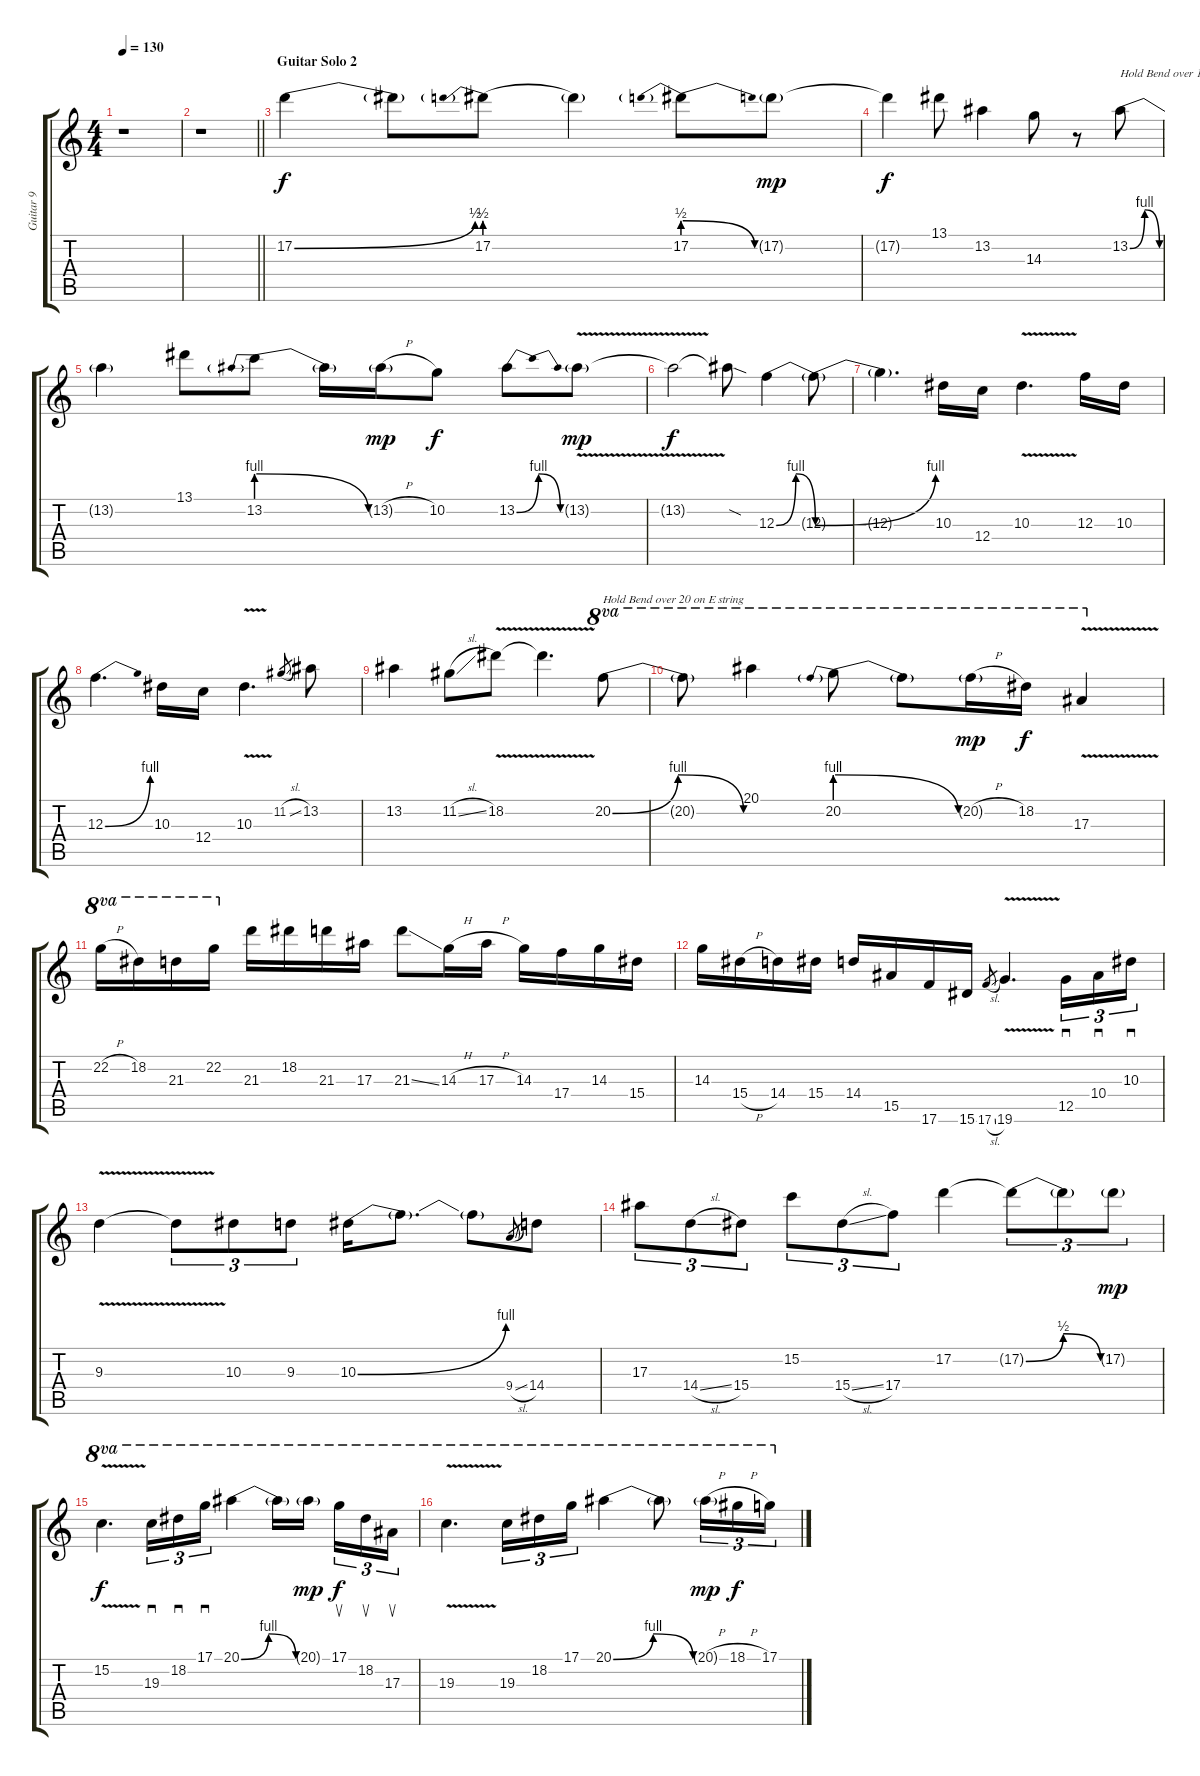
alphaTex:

\track ("Guitar 9" "Guitar 9") {instrument distortionguitar}
\staff {score tabs}
\tuning (D4 A3 F3 C3 G2 C2) {hide}
\ts (4 4)
\tempo 130
\clef g2
\ks c
r.1{dy f} |
\barLineRight lightlight
r.1 |
\section ("" "Guitar Solo 2")
17.2{be (bend 0 0 60 2)}.4 17.2{t}.8 17.2{be (prebend 0 2 60 2)}.8 17.2{t}.4 17.2{be (prebendrelease 0 2 60 0)}.8 17.2{g}.8{dy mp} |
17.2{t}.4{dy f} 13.1.8 13.2.4 14.3.8 r.8 13.2{be (bendrelease 0 0 15 4 45 4 60 0)}.8{txt "Hold Bend over 13 on E string"} |
13.2{t}.4 13.1.8 13.2{be (prebendrelease 0 4 60 0)}.8 13.2{t}.16 13.2{h g}.16{dy mp} 10.2.8{dy f} 13.2{be (bendrelease 0 0 15 4 15 4 60 0)}.8 13.2{v g}.8{dy mp} |
13.2{t}.2{dy f} 13.2{sod t}.8 12.3{be (bendrelease 0 0 15 4 15 4 60 0)}.4 12.3{be (bend 0 0 60 4) t}.8 |
12.3{t}.4{d} 10.3.16 12.4.16 10.3{v}.4{d} 12.3.16 10.3.16 |
12.3{be (bend 0 0 60 4)}.4{d} 10.3.16 12.4.16 10.3{v}.4{d} 11.2{sl}.8{gr} 13.2.8 |
13.2.4 11.2{sl}.8 18.2{v}.8 18.2{t}.4{d} 20.2{be (bendrelease 0 0 15 4 45 4 60 0)}.8{ot 8va txt "Hold Bend over 20 on E string"} |
20.2{t}.8{ot 8va} 20.1.4{ot 8va} 20.2{be (prebendrelease 0 4 60 0)}.8{ot 8va} 20.2{t}.8{ot 8va} 20.2{h g}.16{ot 8va dy mp} 18.2.16{ot 8va dy f} 17.3{v}.4{ot 8va} |
22.2{h}.16{ot 8va} 18.2.16{ot 8va} 21.3.16{ot 8va} 22.2.16{ot 8va} 21.3.16 18.2.16 21.3.16 17.3.16 21.3{ss}.8 14.3{h}.16 17.3{h}.16 14.3.16 17.4.16 14.3.16 15.4.16 |
14.3.16 15.4{h}.16 14.4.16 15.4.16 14.4.16 15.5.16 17.6.16 15.6.16 17.6{sl}.8{gr} 19.6{v}.4{d} 12.5.16{sd tu (3 2)} 10.4.16{sd tu (3 2)} 10.3.16{sd tu (3 2)} |
9.3{v}.4 9.3{t}.8{tu (3 2)} 10.3.8{tu (3 2)} 9.3.8{tu (3 2)} 10.3{be (bend 0 0 60 4)}.16 10.3{t}.8{d} 10.3{t}.8 9.4{sl}.8{gr} 14.4.8 |
17.3.8{tu (3 2)} 14.4{sl}.8{tu (3 2)} 15.4.8{tu (3 2)} 15.2.8{tu (3 2)} 15.4{sl}.8{tu (3 2)} 17.4.8{tu (3 2)} 17.2.4 17.2{be (bendrelease 0 0 15 2 15 2 60 0) t}.8{tu (3 2)} 17.2{t}.8{tu (3 2)} 17.2{g}.8{tu (3 2) dy mp} |
15.2{v}.4{d ot 8va dy f} 19.3.16{sd tu (3 2) ot 8va} 18.2.16{sd tu (3 2) ot 8va} 17.1.16{sd tu (3 2) ot 8va} 20.1{be (bendrelease 0 0 15 4 39 4 60 0)}.4{ot 8va} 20.1{t}.16{ot 8va} 20.1{g}.16{ot 8va dy mp beam splitsecondary} 17.1.16{su tu (3 2) ot 8va dy f} 18.2.16{su tu (3 2) ot 8va} 17.3.16{su tu (3 2) ot 8va} |
19.3{v}.4{d ot 8va} 19.3.16{tu (3 2) ot 8va} 18.2.16{tu (3 2) ot 8va} 17.1.16{tu (3 2) ot 8va} 20.1{be (bendrelease 0 0 15 4 40 4 60 0)}.4{ot 8va} 20.1{t}.8{ot 8va} 20.1{h g}.16{tu (3 2) ot 8va dy mp} 18.1{h}.16{tu (3 2) ot 8va dy f} 17.1.16{tu (3 2) ot 8va}
